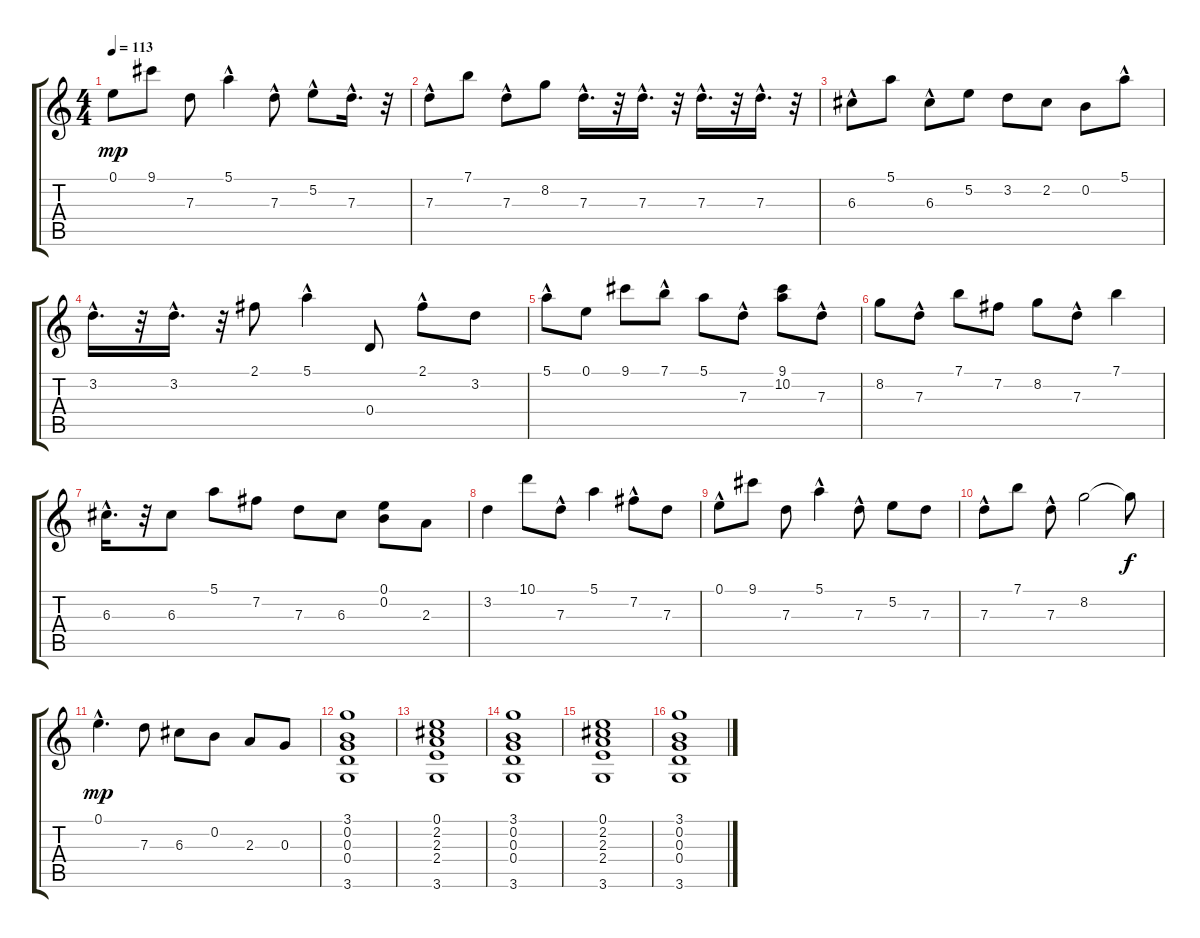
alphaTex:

\track "" {instrument electricguitarclean}
\staff {score tabs}
\tuning (E4 B3 G3 D3 A2 E2) {hide}
\ts (4 4)
\tempo 113
\clef g2
\ks c
0.1.8{dy mp} 9.1.8 7.3.8 5.1{hac}.4 7.3{hac}.8 5.2{hac}.8 7.3{hac}.16{d} r.32 |
7.3{hac}.8 7.1.8 7.3{hac}.8 8.2.8 7.3{hac}.16{d} r.32 7.3{hac}.16{d} r.32 7.3{hac}.16{d} r.32 7.3{hac}.16{d} r.32 |
6.3{hac}.8 5.1.8 6.3{hac}.8 5.2.8 3.2.8 2.2.8 0.2.8 5.1{hac}.8 |
3.2{hac}.16{d} r.32 3.2{hac}.16{d} r.32 2.1.8 5.1{hac}.4 0.4.8 2.1{hac}.8 3.2.8 |
5.1{hac}.8 0.1.8 9.1.8 7.1{hac}.8 5.1.8 7.3{hac}.8 (9.1 10.2).8 7.3{hac}.8 |
8.2.8 7.3{hac}.8 7.1.8 7.2.8 8.2.8 7.3{hac}.8 7.1.4 |
6.3{hac}.16{d} r.32 6.3.8 5.1.8 7.2.8 7.3.8 6.3.8 (0.1 0.2).8 2.3.8 |
3.2.4 10.1.8 7.3{hac}.8 5.1.4 7.2{hac}.8 7.3.8 |
0.1{hac}.8 9.1.8 7.3.8 5.1{hac}.4 7.3{hac}.8 5.2.8 7.3.8 |
7.3{hac}.8 7.1.8 7.3{hac}.8 8.2.2 8.2{t}.8{dy f} |
0.1{hac}.4{d dy mp} 7.3.8 6.3.8 0.2.8 2.3.8 0.3.8 |
(3.1 0.2 0.3 0.4 3.6).1 |
(0.1 2.2 2.3 2.4 3.6).1 |
(3.1 0.2 0.3 0.4 3.6).1 |
(0.1 2.2 2.3 2.4 3.6).1 |
(3.1 0.2 0.3 0.4 3.6).1
